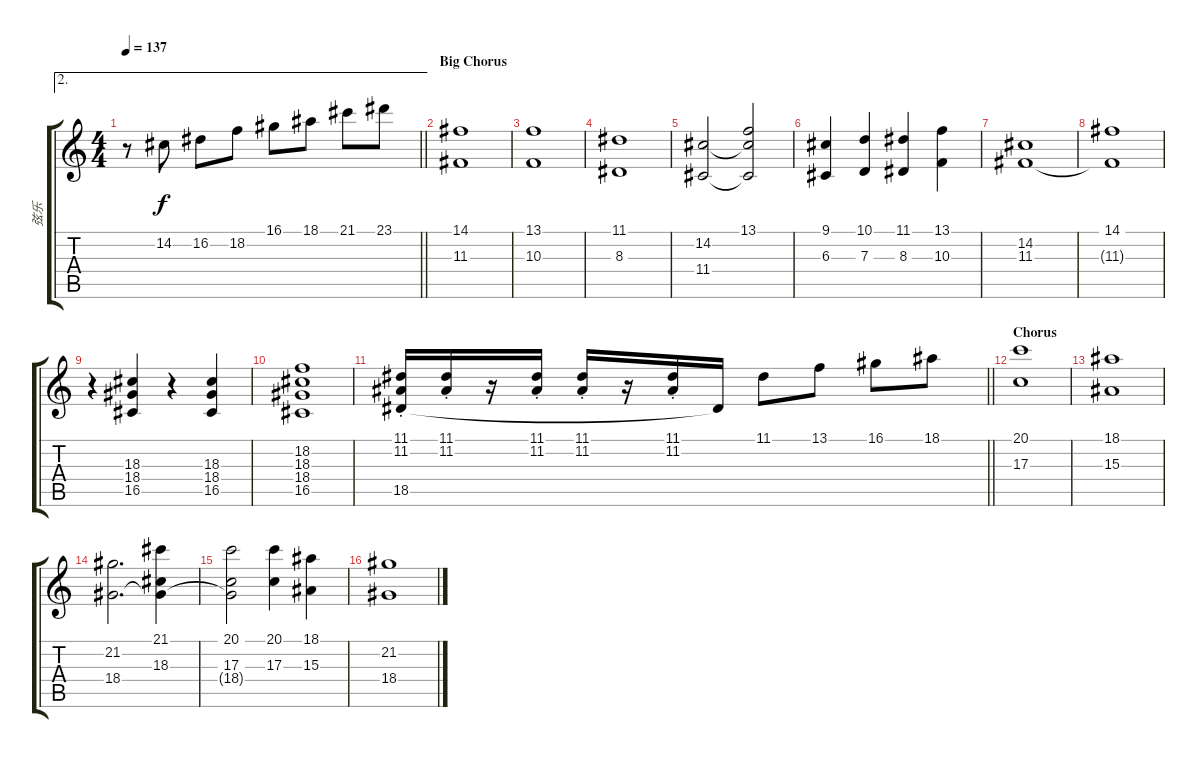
\track ("弦乐" "弦乐") {instrument stringensemble1}
\staff {score tabs}
\tuning (E4 B3 G3 D3 A2 E2) {hide}
\ae 2
\ts (4 4)
\tempo 137
\clef g2
\barLineRight lightlight
\ks c
r.8{dy f} 14.2.8 16.2.8 18.2.8 16.1.8 18.1.8 21.1.8 23.1.8 |
\section ("" "Big Chorus")
(14.1 11.3).1 |
(13.1 10.3).1 |
(11.1 8.3).1 |
(14.2 11.4).2 (13.1 14.2{t} 11.4{t}).2 |
(9.1 6.3).4 (10.1 7.3).4 (11.1 8.3).4 (13.1 10.3).4 |
(14.2 11.3).1 |
(14.1 11.3{t}).1 |
r.4 (18.3 18.4 16.5).4 r.4 (18.3 18.4 16.5).4 |
(18.2 18.3 18.4 16.5).1 |
\barLineRight lightlight
(11.1{st} 11.2{st} 18.5).16 (11.1{st} 11.2{st}).16 r.16 (11.1{st} 11.2{st}).16 (11.1{st} 11.2{st}).16 r.16 (11.1{st} 11.2{st}).16 18.5{t}.16 11.1.8 13.1.8 16.1.8 18.1.8 |
\section ("" "Chorus")
(20.1 17.3).1 |
(18.1 15.3).1 |
(21.2 18.4).2{d} (21.1 18.3 18.4{t}).4 |
(20.1 17.3 18.4{t}).2 (20.1 17.3).4 (18.1 15.3).4 |
(21.2 18.4).1
